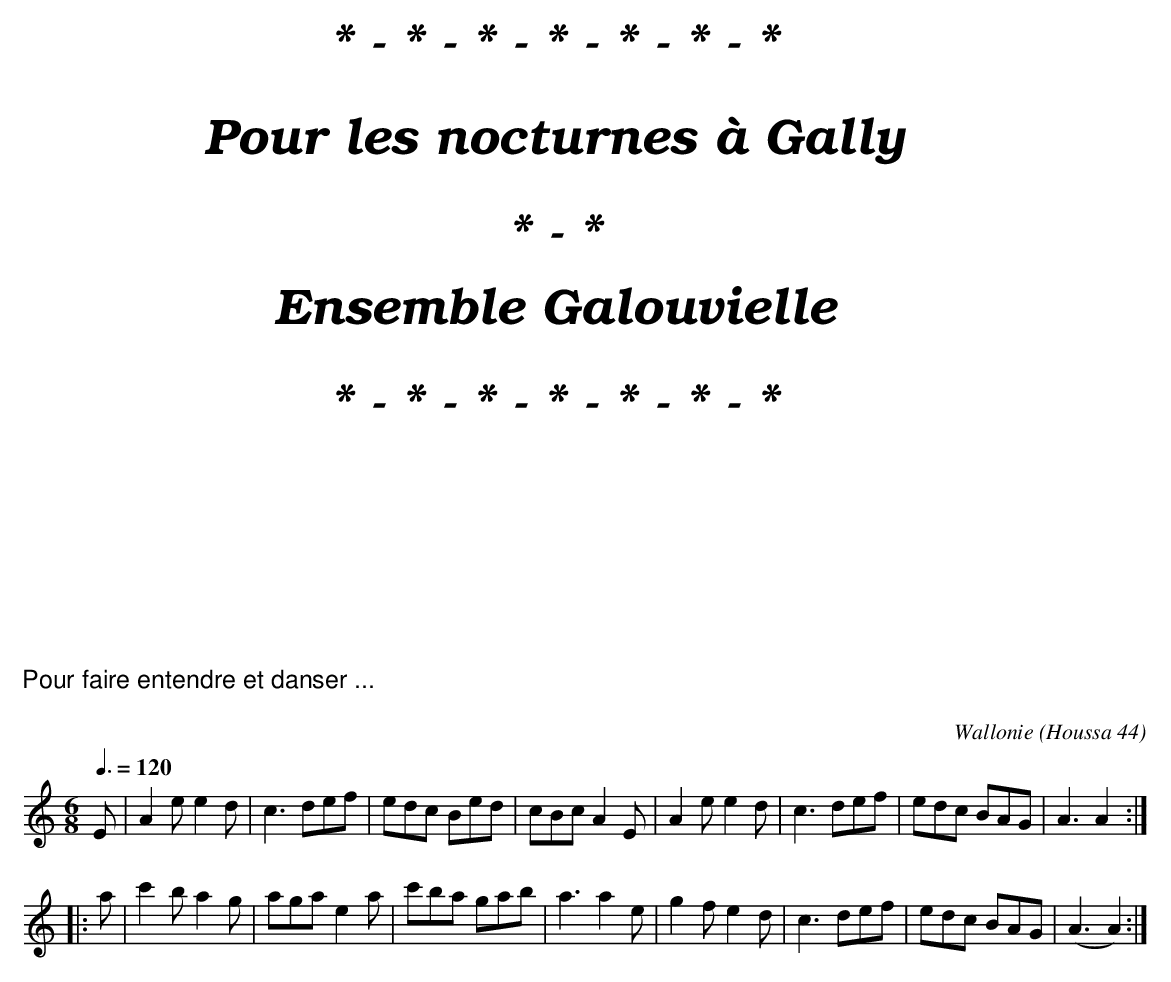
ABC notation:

X:1
T:Vieille Matelote
C:Wallonie (Houssa 44)
Q:3/8=120
M:6/8
L:1/8
K:C
E|A2e e2d|c3def|edc Bed|cBc A2E|A2e e2d|c3def|edc BAG|A3A2:|
|:a|c'2b a2g|aga e2a|c'ba gab|a3a2e|g2f e2d|c3def|edc BAG|(A3A2):|
